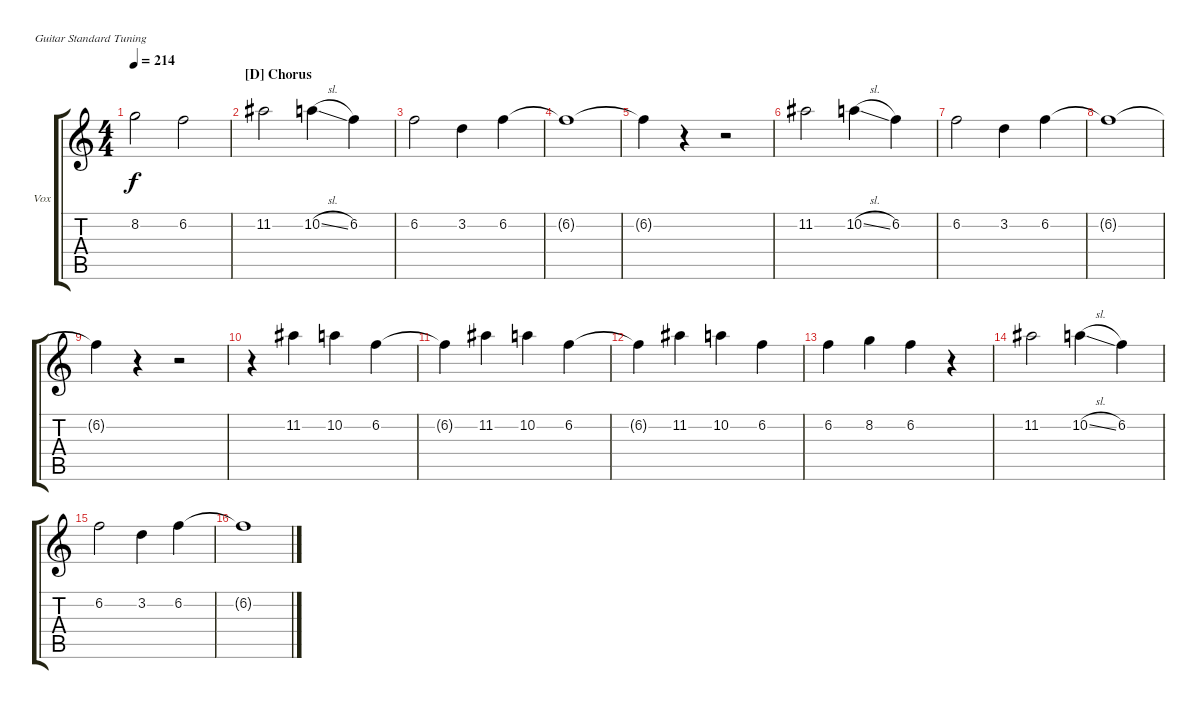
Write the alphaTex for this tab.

\defaultSystemsLayout 4
\bracketExtendMode groupsimilarinstruments
\firstSystemTrackNameOrientation horizontal
\otherSystemsTrackNameOrientation horizontal
\track ("Tim - Vocals" "Vox") {instrument distortionguitar}
\staff {score tabs}
\tuning (E4 B3 G3 D3 A2 E2)
\ts (4 4)
\tempo 214
\clef g2
\ks c
8.2.2{dy f} 6.2.2 |
\section ("D" "Chorus")
11.2.2 10.2{sl}.4 6.2.4 |
6.2.2 3.2.4 6.2.4 |
6.2{t}.1 |
6.2{t}.4 r.4 r.2 |
11.2.2 10.2{sl}.4 6.2.4 |
6.2.2 3.2.4 6.2.4 |
6.2{t}.1 |
6.2{t}.4 r.4 r.2 |
r.4 11.2.4 10.2.4 6.2.4 |
6.2{t}.4 11.2.4 10.2.4 6.2.4 |
6.2{t}.4 11.2.4 10.2.4 6.2.4 |
6.2.4 8.2.4 6.2.4 r.4 |
11.2.2 10.2{sl}.4 6.2.4 |
6.2.2 3.2.4 6.2.4 |
6.2{t}.1
